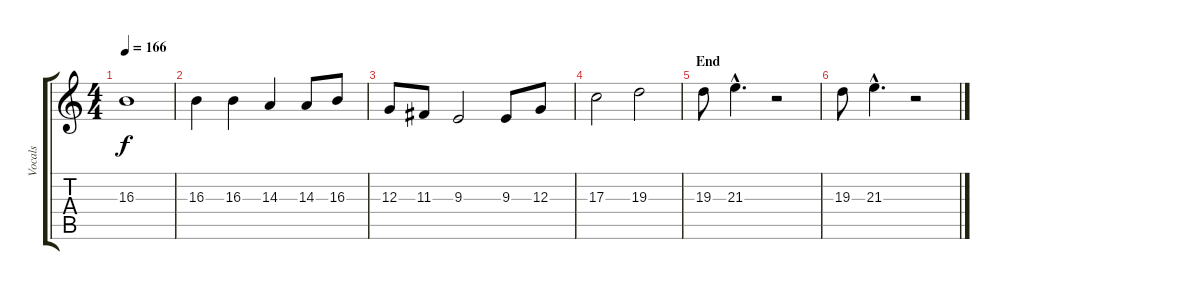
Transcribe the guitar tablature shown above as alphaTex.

\track ("Vocals" "Vocals") {instrument lead2sawtooth}
\staff {score tabs}
\tuning (E4 B3 G3 D3 A2 E2) {hide}
\ts (4 4)
\tempo 166
\clef g2
\ks c
16.3.1{dy f} |
16.3.4 16.3.4 14.3.4 14.3.8 16.3.8 |
12.3.8 11.3.8 9.3.2 9.3.8 12.3.8 |
17.3.2 19.3.2 |
\section ("" "End")
19.3.8 21.3{hac}.4{d} r.2 |
19.3.8 21.3{hac}.4{d} r.2
